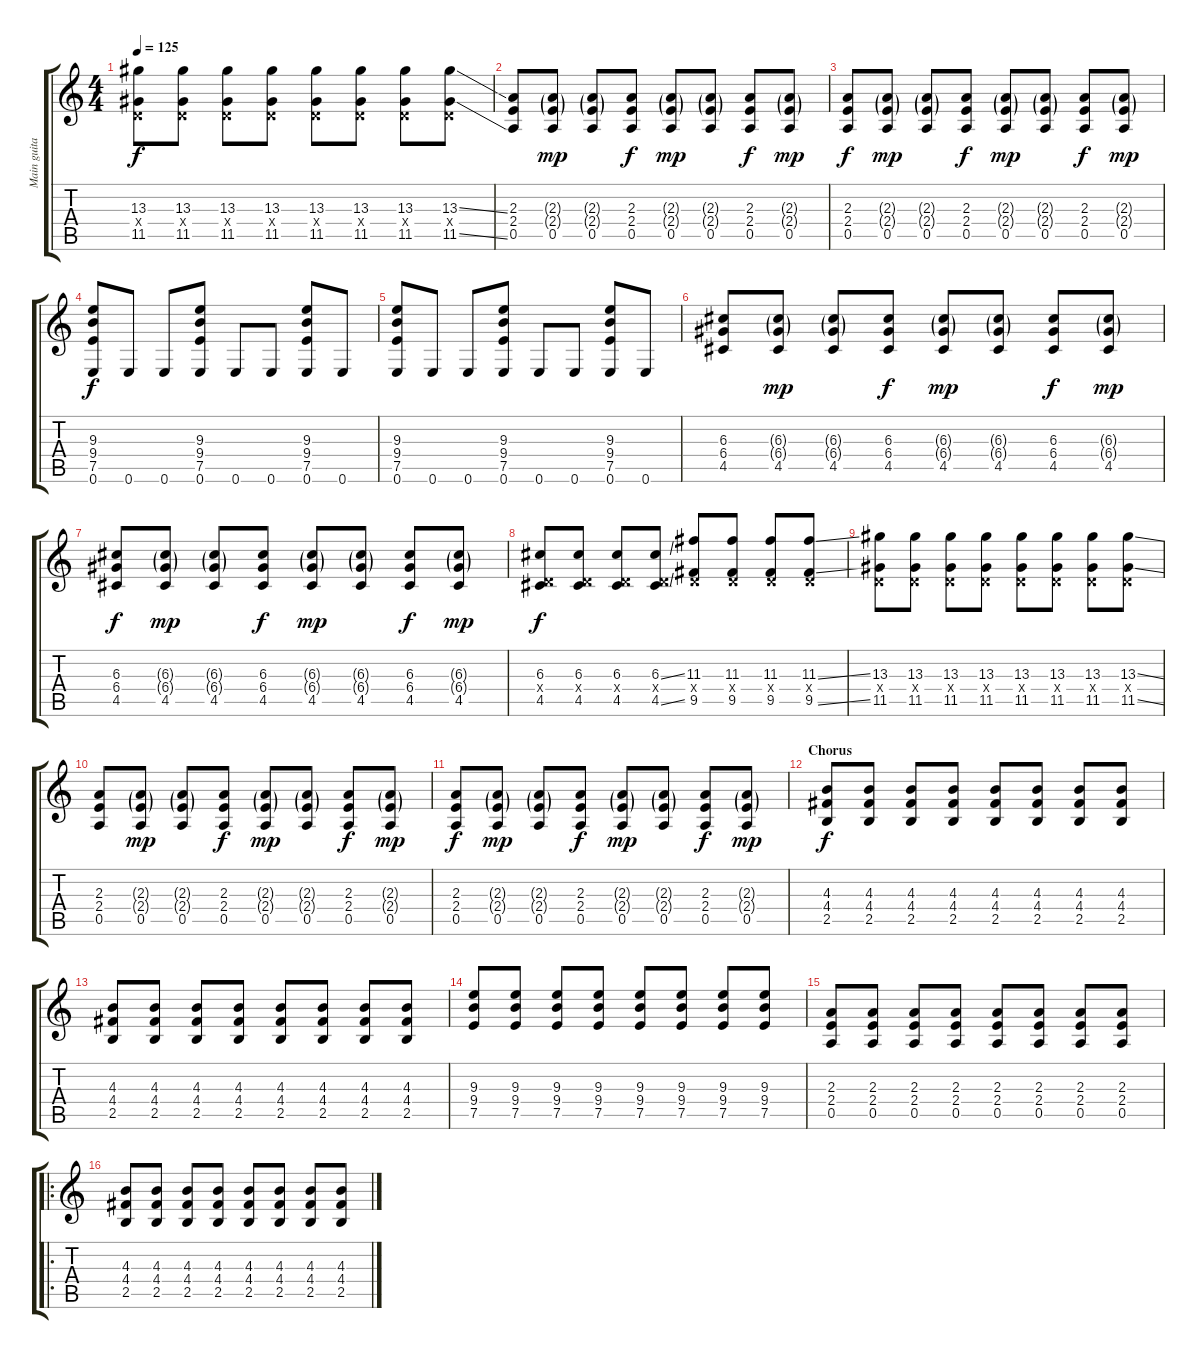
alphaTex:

\track ("Main guitar" "Main guita") {instrument overdrivenguitar}
\staff {score tabs}
\tuning (E4 B3 G3 D3 A2 E2) {hide}
\ts (4 4)
\tempo 125
\clef g2
\ks c
(13.3 0.4{x} 11.5).8{dy f} (13.3 0.4{x} 11.5).8 (13.3 0.4{x} 11.5).8 (13.3 0.4{x} 11.5).8 (13.3 0.4{x} 11.5).8 (13.3 0.4{x} 11.5).8 (13.3 0.4{x} 11.5).8 (13.3{ss} 0.4{x} 11.5{ss}).8 |
(2.3 2.4 0.5).8 (2.3{g} 2.4{g} 0.5).8{dy mp} (2.3{g} 2.4{g} 0.5).8 (2.3 2.4 0.5).8{dy f} (2.3{g} 2.4{g} 0.5).8{dy mp} (2.3{g} 2.4{g} 0.5).8 (2.3 2.4 0.5).8{dy f} (2.3{g} 2.4{g} 0.5).8{dy mp} |
(2.3 2.4 0.5).8{dy f} (2.3{g} 2.4{g} 0.5).8{dy mp} (2.3{g} 2.4{g} 0.5).8 (2.3 2.4 0.5).8{dy f} (2.3{g} 2.4{g} 0.5).8{dy mp} (2.3{g} 2.4{g} 0.5).8 (2.3 2.4 0.5).8{dy f} (2.3{g} 2.4{g} 0.5).8{dy mp} |
(9.3 9.4 7.5 0.6).8{dy f} 0.6.8 0.6.8 (9.3 9.4 7.5 0.6).8 0.6.8 0.6.8 (9.3 9.4 7.5 0.6).8 0.6.8 |
(9.3 9.4 7.5 0.6).8 0.6.8 0.6.8 (9.3 9.4 7.5 0.6).8 0.6.8 0.6.8 (9.3 9.4 7.5 0.6).8 0.6.8 |
(6.3 6.4 4.5).8 (6.3{g} 6.4{g} 4.5).8{dy mp} (6.3{g} 6.4{g} 4.5).8 (6.3 6.4 4.5).8{dy f} (6.3{g} 6.4{g} 4.5).8{dy mp} (6.3{g} 6.4{g} 4.5).8 (6.3 6.4 4.5).8{dy f} (6.3{g} 6.4{g} 4.5).8{dy mp} |
(6.3 6.4 4.5).8{dy f} (6.3{g} 6.4{g} 4.5).8{dy mp} (6.3{g} 6.4{g} 4.5).8 (6.3 6.4 4.5).8{dy f} (6.3{g} 6.4{g} 4.5).8{dy mp} (6.3{g} 6.4{g} 4.5).8 (6.3 6.4 4.5).8{dy f} (6.3{g} 6.4{g} 4.5).8{dy mp} |
(6.3 0.4{x} 4.5).8{dy f} (6.3 0.4{x} 4.5).8 (6.3 0.4{x} 4.5).8 (6.3{ss} 0.4{x} 4.5{ss}).8 (11.3 0.4{x} 9.5).8 (11.3 0.4{x} 9.5).8 (11.3 0.4{x} 9.5).8 (11.3{ss} 0.4{x} 9.5{ss}).8 |
(13.3 0.4{x} 11.5).8 (13.3 0.4{x} 11.5).8 (13.3 0.4{x} 11.5).8 (13.3 0.4{x} 11.5).8 (13.3 0.4{x} 11.5).8 (13.3 0.4{x} 11.5).8 (13.3 0.4{x} 11.5).8 (13.3{ss} 0.4{x} 11.5{ss}).8 |
(2.3 2.4 0.5).8 (2.3{g} 2.4{g} 0.5).8{dy mp} (2.3{g} 2.4{g} 0.5).8 (2.3 2.4 0.5).8{dy f} (2.3{g} 2.4{g} 0.5).8{dy mp} (2.3{g} 2.4{g} 0.5).8 (2.3 2.4 0.5).8{dy f} (2.3{g} 2.4{g} 0.5).8{dy mp} |
(2.3 2.4 0.5).8{dy f} (2.3{g} 2.4{g} 0.5).8{dy mp} (2.3{g} 2.4{g} 0.5).8 (2.3 2.4 0.5).8{dy f} (2.3{g} 2.4{g} 0.5).8{dy mp} (2.3{g} 2.4{g} 0.5).8 (2.3 2.4 0.5).8{dy f} (2.3{g} 2.4{g} 0.5).8{dy mp} |
\section ("" "Chorus")
(4.3 4.4 2.5).8{dy f} (4.3 4.4 2.5).8 (4.3 4.4 2.5).8 (4.3 4.4 2.5).8 (4.3 4.4 2.5).8 (4.3 4.4 2.5).8 (4.3 4.4 2.5).8 (4.3 4.4 2.5).8 |
(4.3 4.4 2.5).8 (4.3 4.4 2.5).8 (4.3 4.4 2.5).8 (4.3 4.4 2.5).8 (4.3 4.4 2.5).8 (4.3 4.4 2.5).8 (4.3 4.4 2.5).8 (4.3 4.4 2.5).8 |
(9.3 9.4 7.5).8 (9.3 9.4 7.5).8 (9.3 9.4 7.5).8 (9.3 9.4 7.5).8 (9.3 9.4 7.5).8 (9.3 9.4 7.5).8 (9.3 9.4 7.5).8 (9.3 9.4 7.5).8 |
(2.3 2.4 0.5).8 (2.3 2.4 0.5).8 (2.3 2.4 0.5).8 (2.3 2.4 0.5).8 (2.3 2.4 0.5).8 (2.3 2.4 0.5).8 (2.3 2.4 0.5).8 (2.3 2.4 0.5).8 |
\ro
(4.3 4.4 2.5).8 (4.3 4.4 2.5).8 (4.3 4.4 2.5).8 (4.3 4.4 2.5).8 (4.3 4.4 2.5).8 (4.3 4.4 2.5).8 (4.3 4.4 2.5).8 (4.3 4.4 2.5).8
